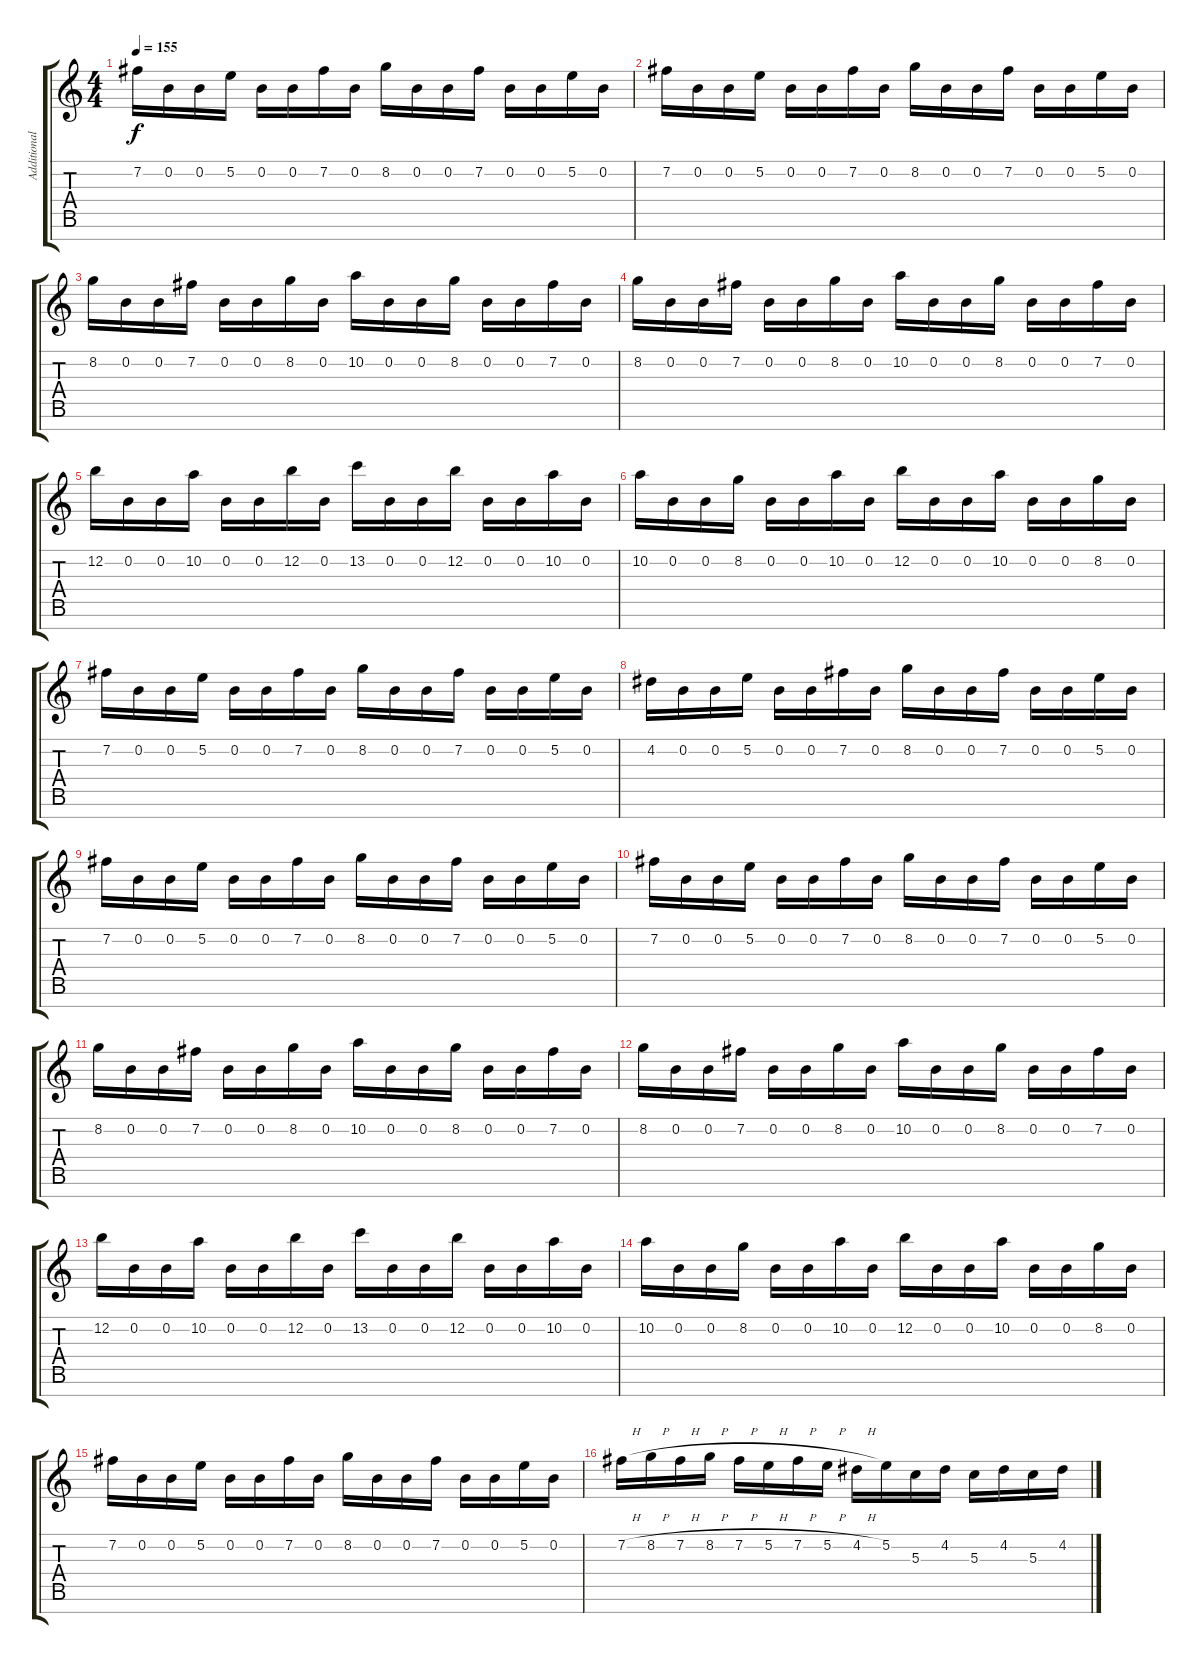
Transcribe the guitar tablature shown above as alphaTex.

\track ("Additional Guitar" "Additional") {instrument distortionguitar}
\staff {score tabs}
\tuning (E4 B3 G3 D3 A2 E2 B1) {hide}
\ts (4 4)
\tempo 155
\clef g2
\ks c
7.2.16{dy f} 0.2.16 0.2.16 5.2.16 0.2.16 0.2.16 7.2.16 0.2.16 8.2.16 0.2.16 0.2.16 7.2.16 0.2.16 0.2.16 5.2.16 0.2.16 |
7.2.16 0.2.16 0.2.16 5.2.16 0.2.16 0.2.16 7.2.16 0.2.16 8.2.16 0.2.16 0.2.16 7.2.16 0.2.16 0.2.16 5.2.16 0.2.16 |
8.2.16 0.2.16 0.2.16 7.2.16 0.2.16 0.2.16 8.2.16 0.2.16 10.2.16 0.2.16 0.2.16 8.2.16 0.2.16 0.2.16 7.2.16 0.2.16 |
8.2.16 0.2.16 0.2.16 7.2.16 0.2.16 0.2.16 8.2.16 0.2.16 10.2.16 0.2.16 0.2.16 8.2.16 0.2.16 0.2.16 7.2.16 0.2.16 |
12.2.16 0.2.16 0.2.16 10.2.16 0.2.16 0.2.16 12.2.16 0.2.16 13.2.16 0.2.16 0.2.16 12.2.16 0.2.16 0.2.16 10.2.16 0.2.16 |
10.2.16 0.2.16 0.2.16 8.2.16 0.2.16 0.2.16 10.2.16 0.2.16 12.2.16 0.2.16 0.2.16 10.2.16 0.2.16 0.2.16 8.2.16 0.2.16 |
7.2.16 0.2.16 0.2.16 5.2.16 0.2.16 0.2.16 7.2.16 0.2.16 8.2.16 0.2.16 0.2.16 7.2.16 0.2.16 0.2.16 5.2.16 0.2.16 |
4.2.16 0.2.16 0.2.16 5.2.16 0.2.16 0.2.16 7.2.16 0.2.16 8.2.16 0.2.16 0.2.16 7.2.16 0.2.16 0.2.16 5.2.16 0.2.16 |
7.2.16 0.2.16 0.2.16 5.2.16 0.2.16 0.2.16 7.2.16 0.2.16 8.2.16 0.2.16 0.2.16 7.2.16 0.2.16 0.2.16 5.2.16 0.2.16 |
7.2.16 0.2.16 0.2.16 5.2.16 0.2.16 0.2.16 7.2.16 0.2.16 8.2.16 0.2.16 0.2.16 7.2.16 0.2.16 0.2.16 5.2.16 0.2.16 |
8.2.16 0.2.16 0.2.16 7.2.16 0.2.16 0.2.16 8.2.16 0.2.16 10.2.16 0.2.16 0.2.16 8.2.16 0.2.16 0.2.16 7.2.16 0.2.16 |
8.2.16 0.2.16 0.2.16 7.2.16 0.2.16 0.2.16 8.2.16 0.2.16 10.2.16 0.2.16 0.2.16 8.2.16 0.2.16 0.2.16 7.2.16 0.2.16 |
12.2.16 0.2.16 0.2.16 10.2.16 0.2.16 0.2.16 12.2.16 0.2.16 13.2.16 0.2.16 0.2.16 12.2.16 0.2.16 0.2.16 10.2.16 0.2.16 |
10.2.16 0.2.16 0.2.16 8.2.16 0.2.16 0.2.16 10.2.16 0.2.16 12.2.16 0.2.16 0.2.16 10.2.16 0.2.16 0.2.16 8.2.16 0.2.16 |
7.2.16 0.2.16 0.2.16 5.2.16 0.2.16 0.2.16 7.2.16 0.2.16 8.2.16 0.2.16 0.2.16 7.2.16 0.2.16 0.2.16 5.2.16 0.2.16 |
7.2{h}.16 8.2{h}.16 7.2{h}.16 8.2{h}.16 7.2{h}.16 5.2{h}.16 7.2{h}.16 5.2{h}.16 4.2{h}.16 5.2.16 5.3.16 4.2.16 5.3.16 4.2.16 5.3.16 4.2.16
